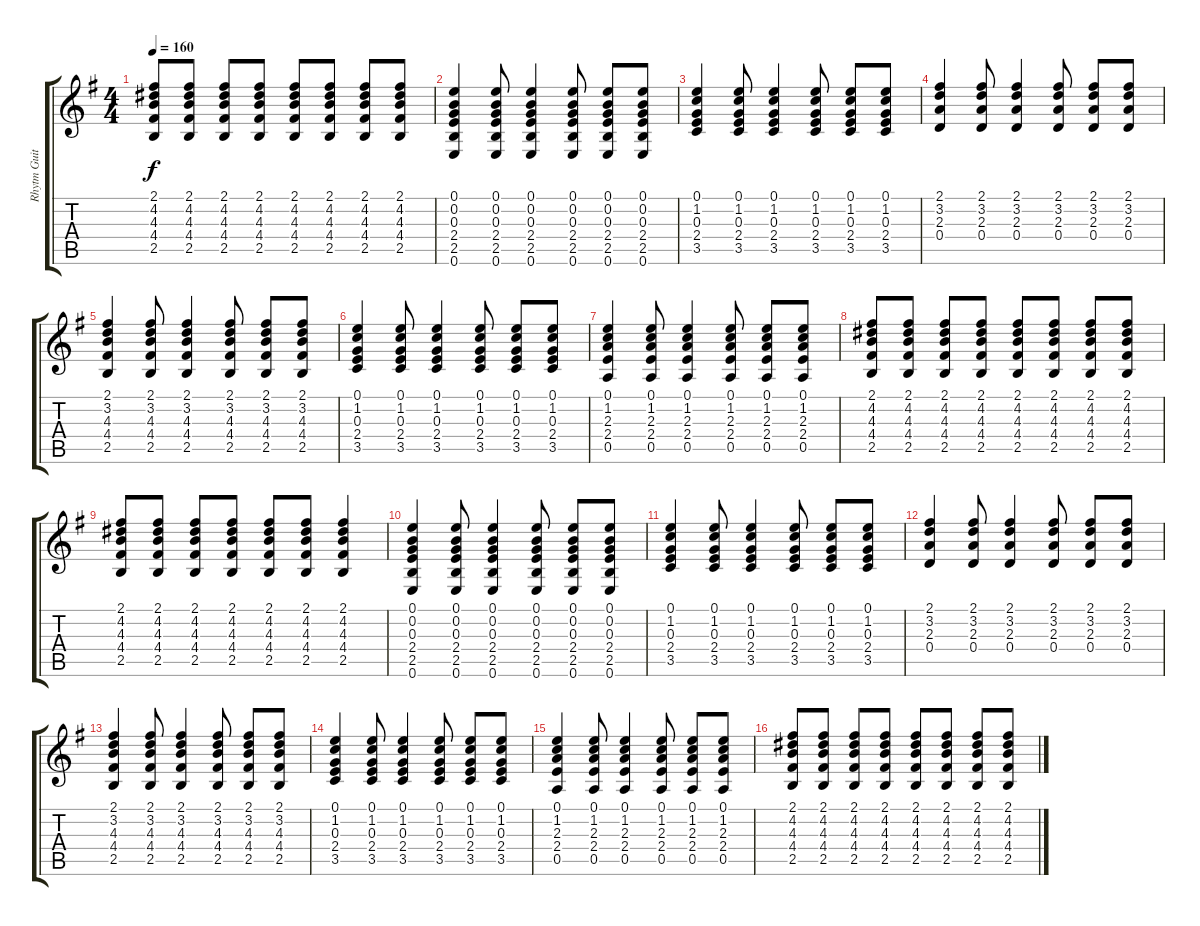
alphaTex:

\track ("Rhytm Guitar-Pauli" "Rhytm Guit") {instrument acousticguitarsteel}
\staff {score tabs}
\tuning (E4 B3 G3 D3 A2 E2) {hide}
\ts (4 4)
\tempo 160
\clef g2
\ks g
(2.1 4.2 4.3 4.4 2.5).8{dy f} (2.1 4.2 4.3 4.4 2.5).8 (2.1 4.2 4.3 4.4 2.5).8 (2.1 4.2 4.3 4.4 2.5).8 (2.1 4.2 4.3 4.4 2.5).8 (2.1 4.2 4.3 4.4 2.5).8 (2.1 4.2 4.3 4.4 2.5).8 (2.1 4.2 4.3 4.4 2.5).8 |
(0.1 0.2 0.3 2.4 2.5 0.6).4 (0.1 0.2 0.3 2.4 2.5 0.6).8 (0.1 0.2 0.3 2.4 2.5 0.6).4 (0.1 0.2 0.3 2.4 2.5 0.6).8 (0.1 0.2 0.3 2.4 2.5 0.6).8 (0.1 0.2 0.3 2.4 2.5 0.6).8 |
(0.1 1.2 0.3 2.4 3.5).4 (0.1 1.2 0.3 2.4 3.5).8 (0.1 1.2 0.3 2.4 3.5).4 (0.1 1.2 0.3 2.4 3.5).8 (0.1 1.2 0.3 2.4 3.5).8 (0.1 1.2 0.3 2.4 3.5).8 |
(2.1 3.2 2.3 0.4).4 (2.1 3.2 2.3 0.4).8 (2.1 3.2 2.3 0.4).4 (2.1 3.2 2.3 0.4).8 (2.1 3.2 2.3 0.4).8 (2.1 3.2 2.3 0.4).8 |
(2.1 3.2 4.3 4.4 2.5).4 (2.1 3.2 4.3 4.4 2.5).8 (2.1 3.2 4.3 4.4 2.5).4 (2.1 3.2 4.3 4.4 2.5).8 (2.1 3.2 4.3 4.4 2.5).8 (2.1 3.2 4.3 4.4 2.5).8 |
(0.1 1.2 0.3 2.4 3.5).4 (0.1 1.2 0.3 2.4 3.5).8 (0.1 1.2 0.3 2.4 3.5).4 (0.1 1.2 0.3 2.4 3.5).8 (0.1 1.2 0.3 2.4 3.5).8 (0.1 1.2 0.3 2.4 3.5).8 |
(0.1 1.2 2.3 2.4 0.5).4 (0.1 1.2 2.3 2.4 0.5).8 (0.1 1.2 2.3 2.4 0.5).4 (0.1 1.2 2.3 2.4 0.5).8 (0.1 1.2 2.3 2.4 0.5).8 (0.1 1.2 2.3 2.4 0.5).8 |
(2.1 4.2 4.3 4.4 2.5).8 (2.1 4.2 4.3 4.4 2.5).8 (2.1 4.2 4.3 4.4 2.5).8 (2.1 4.2 4.3 4.4 2.5).8 (2.1 4.2 4.3 4.4 2.5).8 (2.1 4.2 4.3 4.4 2.5).8 (2.1 4.2 4.3 4.4 2.5).8 (2.1 4.2 4.3 4.4 2.5).8 |
(2.1 4.2 4.3 4.4 2.5).8 (2.1 4.2 4.3 4.4 2.5).8 (2.1 4.2 4.3 4.4 2.5).8 (2.1 4.2 4.3 4.4 2.5).8 (2.1 4.2 4.3 4.4 2.5).8 (2.1 4.2 4.3 4.4 2.5).8 (2.1 4.2 4.3 4.4 2.5).4 |
(0.1 0.2 0.3 2.4 2.5 0.6).4 (0.1 0.2 0.3 2.4 2.5 0.6).8 (0.1 0.2 0.3 2.4 2.5 0.6).4 (0.1 0.2 0.3 2.4 2.5 0.6).8 (0.1 0.2 0.3 2.4 2.5 0.6).8 (0.1 0.2 0.3 2.4 2.5 0.6).8 |
(0.1 1.2 0.3 2.4 3.5).4 (0.1 1.2 0.3 2.4 3.5).8 (0.1 1.2 0.3 2.4 3.5).4 (0.1 1.2 0.3 2.4 3.5).8 (0.1 1.2 0.3 2.4 3.5).8 (0.1 1.2 0.3 2.4 3.5).8 |
(2.1 3.2 2.3 0.4).4 (2.1 3.2 2.3 0.4).8 (2.1 3.2 2.3 0.4).4 (2.1 3.2 2.3 0.4).8 (2.1 3.2 2.3 0.4).8 (2.1 3.2 2.3 0.4).8 |
(2.1 3.2 4.3 4.4 2.5).4 (2.1 3.2 4.3 4.4 2.5).8 (2.1 3.2 4.3 4.4 2.5).4 (2.1 3.2 4.3 4.4 2.5).8 (2.1 3.2 4.3 4.4 2.5).8 (2.1 3.2 4.3 4.4 2.5).8 |
(0.1 1.2 0.3 2.4 3.5).4 (0.1 1.2 0.3 2.4 3.5).8 (0.1 1.2 0.3 2.4 3.5).4 (0.1 1.2 0.3 2.4 3.5).8 (0.1 1.2 0.3 2.4 3.5).8 (0.1 1.2 0.3 2.4 3.5).8 |
(0.1 1.2 2.3 2.4 0.5).4 (0.1 1.2 2.3 2.4 0.5).8 (0.1 1.2 2.3 2.4 0.5).4 (0.1 1.2 2.3 2.4 0.5).8 (0.1 1.2 2.3 2.4 0.5).8 (0.1 1.2 2.3 2.4 0.5).8 |
(2.1 4.2 4.3 4.4 2.5).8 (2.1 4.2 4.3 4.4 2.5).8 (2.1 4.2 4.3 4.4 2.5).8 (2.1 4.2 4.3 4.4 2.5).8 (2.1 4.2 4.3 4.4 2.5).8 (2.1 4.2 4.3 4.4 2.5).8 (2.1 4.2 4.3 4.4 2.5).8 (2.1 4.2 4.3 4.4 2.5).8
